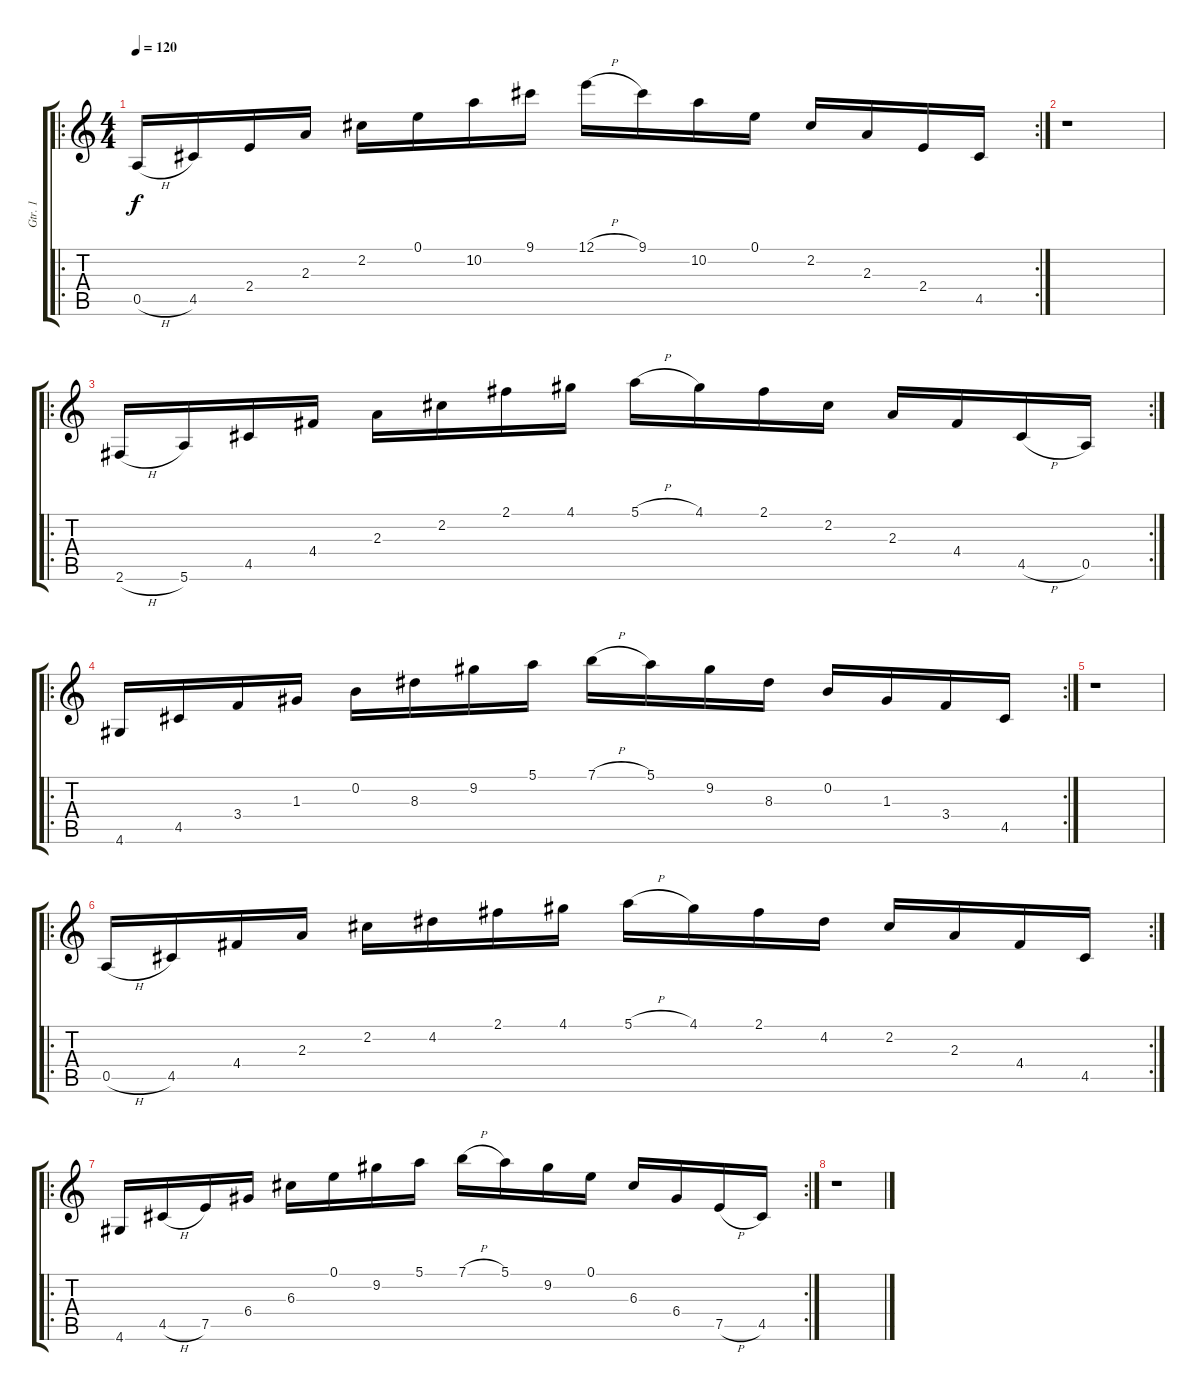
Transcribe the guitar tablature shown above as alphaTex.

\track ("Gtr. 1" "Gtr. 1") {instrument acousticguitarnylon}
\staff {score tabs}
\tuning (E4 B3 G3 D3 A2 E2) {hide}
\ro
\rc 2
\ts (4 4)
\tempo 120
\clef g2
\ks c
0.5{h}.16{dy f} 4.5.16 2.4.16 2.3.16 2.2.16 0.1.16 10.2.16 9.1.16 12.1{h}.16 9.1.16 10.2.16 0.1.16 2.2.16 2.3.16 2.4.16 4.5.16 |
r.1 |
\ro
\rc 2
2.6{h}.16 5.6.16 4.5.16 4.4.16 2.3.16 2.2.16 2.1.16 4.1.16 5.1{h}.16 4.1.16 2.1.16 2.2.16 2.3.16 4.4.16 4.5{h}.16 0.5.16 |
\ro
\rc 2
4.6.16 4.5.16 3.4.16 1.3.16 0.2.16 8.3.16 9.2.16 5.1.16 7.1{h}.16 5.1.16 9.2.16 8.3.16 0.2.16 1.3.16 3.4.16 4.5.16 |
r.1 |
\ro
\rc 2
0.5{h}.16 4.5.16 4.4.16 2.3.16 2.2.16 4.2.16 2.1.16 4.1.16 5.1{h}.16 4.1.16 2.1.16 4.2.16 2.2.16 2.3.16 4.4.16 4.5.16 |
\ro
\rc 2
4.6.16 4.5{h}.16 7.5.16 6.4.16 6.3.16 0.1.16 9.2.16 5.1.16 7.1{h}.16 5.1.16 9.2.16 0.1.16 6.3.16 6.4.16 7.5{h}.16 4.5.16 |
r.1
